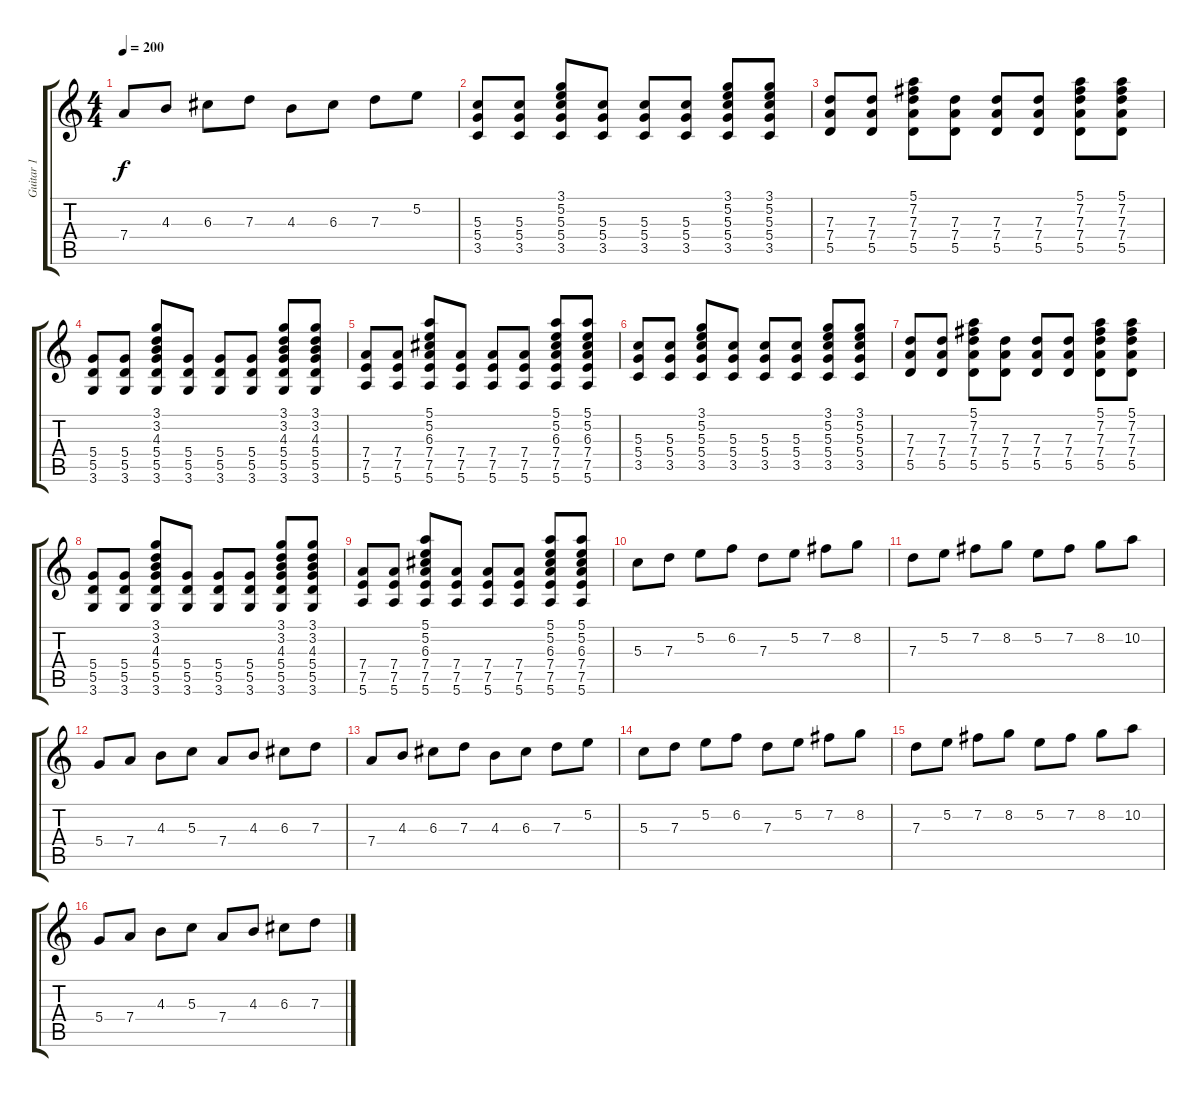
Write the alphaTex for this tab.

\track ("Guitar 1" "Guitar 1") {instrument distortionguitar}
\staff {score tabs}
\tuning (E4 B3 G3 D3 A2 E2) {hide}
\ts (4 4)
\tempo 200
\clef g2
\ks c
7.4.8{dy f} 4.3.8 6.3.8 7.3.8 4.3.8 6.3.8 7.3.8 5.2.8 |
(5.3 5.4 3.5).8 (5.3 5.4 3.5).8 (3.1 5.2 5.3 5.4 3.5).8 (5.3 5.4 3.5).8 (5.3 5.4 3.5).8 (5.3 5.4 3.5).8 (3.1 5.2 5.3 5.4 3.5).8 (3.1 5.2 5.3 5.4 3.5).8 |
(7.3 7.4 5.5).8 (7.3 7.4 5.5).8 (5.1 7.2 7.3 7.4 5.5).8 (7.3 7.4 5.5).8 (7.3 7.4 5.5).8 (7.3 7.4 5.5).8 (5.1 7.2 7.3 7.4 5.5).8 (5.1 7.2 7.3 7.4 5.5).8 |
(5.4 5.5 3.6).8 (5.4 5.5 3.6).8 (3.1 3.2 4.3 5.4 5.5 3.6).8 (5.4 5.5 3.6).8 (5.4 5.5 3.6).8 (5.4 5.5 3.6).8 (3.1 3.2 4.3 5.4 5.5 3.6).8 (3.1 3.2 4.3 5.4 5.5 3.6).8 |
(7.4 7.5 5.6).8 (7.4 7.5 5.6).8 (5.1 5.2 6.3 7.4 7.5 5.6).8 (7.4 7.5 5.6).8 (7.4 7.5 5.6).8 (7.4 7.5 5.6).8 (5.1 5.2 6.3 7.4 7.5 5.6).8 (5.1 5.2 6.3 7.4 7.5 5.6).8 |
(5.3 5.4 3.5).8 (5.3 5.4 3.5).8 (3.1 5.2 5.3 5.4 3.5).8 (5.3 5.4 3.5).8 (5.3 5.4 3.5).8 (5.3 5.4 3.5).8 (3.1 5.2 5.3 5.4 3.5).8 (3.1 5.2 5.3 5.4 3.5).8 |
(7.3 7.4 5.5).8 (7.3 7.4 5.5).8 (5.1 7.2 7.3 7.4 5.5).8 (7.3 7.4 5.5).8 (7.3 7.4 5.5).8 (7.3 7.4 5.5).8 (5.1 7.2 7.3 7.4 5.5).8 (5.1 7.2 7.3 7.4 5.5).8 |
(5.4 5.5 3.6).8 (5.4 5.5 3.6).8 (3.1 3.2 4.3 5.4 5.5 3.6).8 (5.4 5.5 3.6).8 (5.4 5.5 3.6).8 (5.4 5.5 3.6).8 (3.1 3.2 4.3 5.4 5.5 3.6).8 (3.1 3.2 4.3 5.4 5.5 3.6).8 |
(7.4 7.5 5.6).8 (7.4 7.5 5.6).8 (5.1 5.2 6.3 7.4 7.5 5.6).8 (7.4 7.5 5.6).8 (7.4 7.5 5.6).8 (7.4 7.5 5.6).8 (5.1 5.2 6.3 7.4 7.5 5.6).8 (5.1 5.2 6.3 7.4 7.5 5.6).8 |
5.3.8 7.3.8 5.2.8 6.2.8 7.3.8 5.2.8 7.2.8 8.2.8 |
7.3.8 5.2.8 7.2.8 8.2.8 5.2.8 7.2.8 8.2.8 10.2.8 |
5.4.8 7.4.8 4.3.8 5.3.8 7.4.8 4.3.8 6.3.8 7.3.8 |
7.4.8 4.3.8 6.3.8 7.3.8 4.3.8 6.3.8 7.3.8 5.2.8 |
5.3.8 7.3.8 5.2.8 6.2.8 7.3.8 5.2.8 7.2.8 8.2.8 |
7.3.8 5.2.8 7.2.8 8.2.8 5.2.8 7.2.8 8.2.8 10.2.8 |
5.4.8 7.4.8 4.3.8 5.3.8 7.4.8 4.3.8 6.3.8 7.3.8
